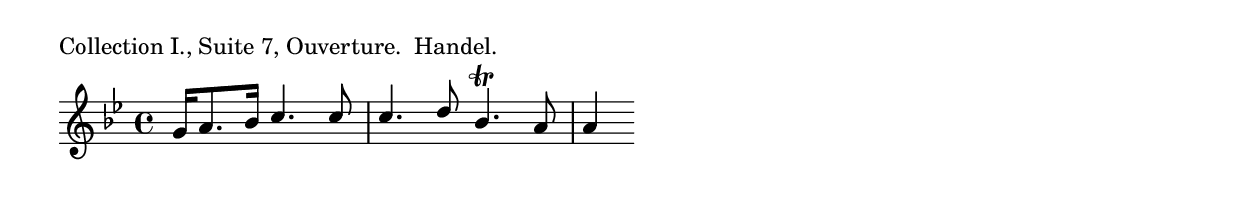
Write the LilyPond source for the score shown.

\version "2.6.3"
\include "english.ly"

melody = \relative c' {
  \key bf \major
  \time 4/4
  \cadenzaOn
  \autoBeamOff g'16[ a8. bf16] \stemUp c4. c8 \bar "|" c4. d8 bf4.^\trill a8 \bar "|" a4 \bar ""
}

\score {
  \new Staff \melody
  \header {
    piece = "Collection I., Suite 7, Ouverture.  Handel."
   }
  \midi { \tempo 4 = 100}
  \layout {
    indent = 0.0\cm
    \context {
      \Score
       \remove Bar_number_engraver
    }
  }
}
\paper { raggedright = ##t }